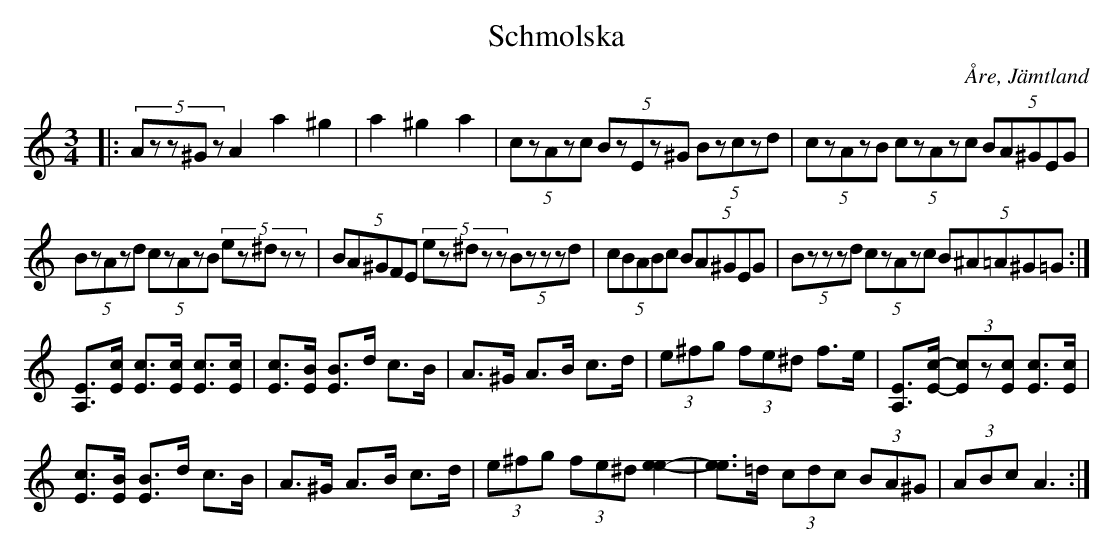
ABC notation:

X:1
T:Schmolska
O:Åre, Jämtland
M:3/4
L:1/8
K:Am
|: (5:2Azz^Gz A2 a2 ^g2|a2 ^g2 a2|  (5:2czAzc (5:2BzEz^G (5:2Bzczd|  (5:2czAzB (5:2czAzc (5:2BA^GEG|
 (5:2BzAzd (5:2czAzB (5:2ez^dzz|  (5:2BA^GFE (5:2ez^dzz (5:2Bzzzd|  (5:2cBABc (5:2BA^GEG | (5:2Bzzzd (5:2czAzc (5:2B^A=A^G=G  :|
[EA,]>[cE] [cE]>[cE] [cE]>[cE] | [cE]>[BE] [BE]>d c>B | A>^G A>B c>d | (3e^fg (3fe^d f>e | [EA,]>[c-E-] (3[cE]z[cE] [cE]>[cE] |
[cE]>[BE] [BE]>d c>B | A>^G A>B c>d | (3e^fg (3fe^d [e2-e2-] | [ee]>=d (3cdc (3BA^G | (3ABc A3 :|]
